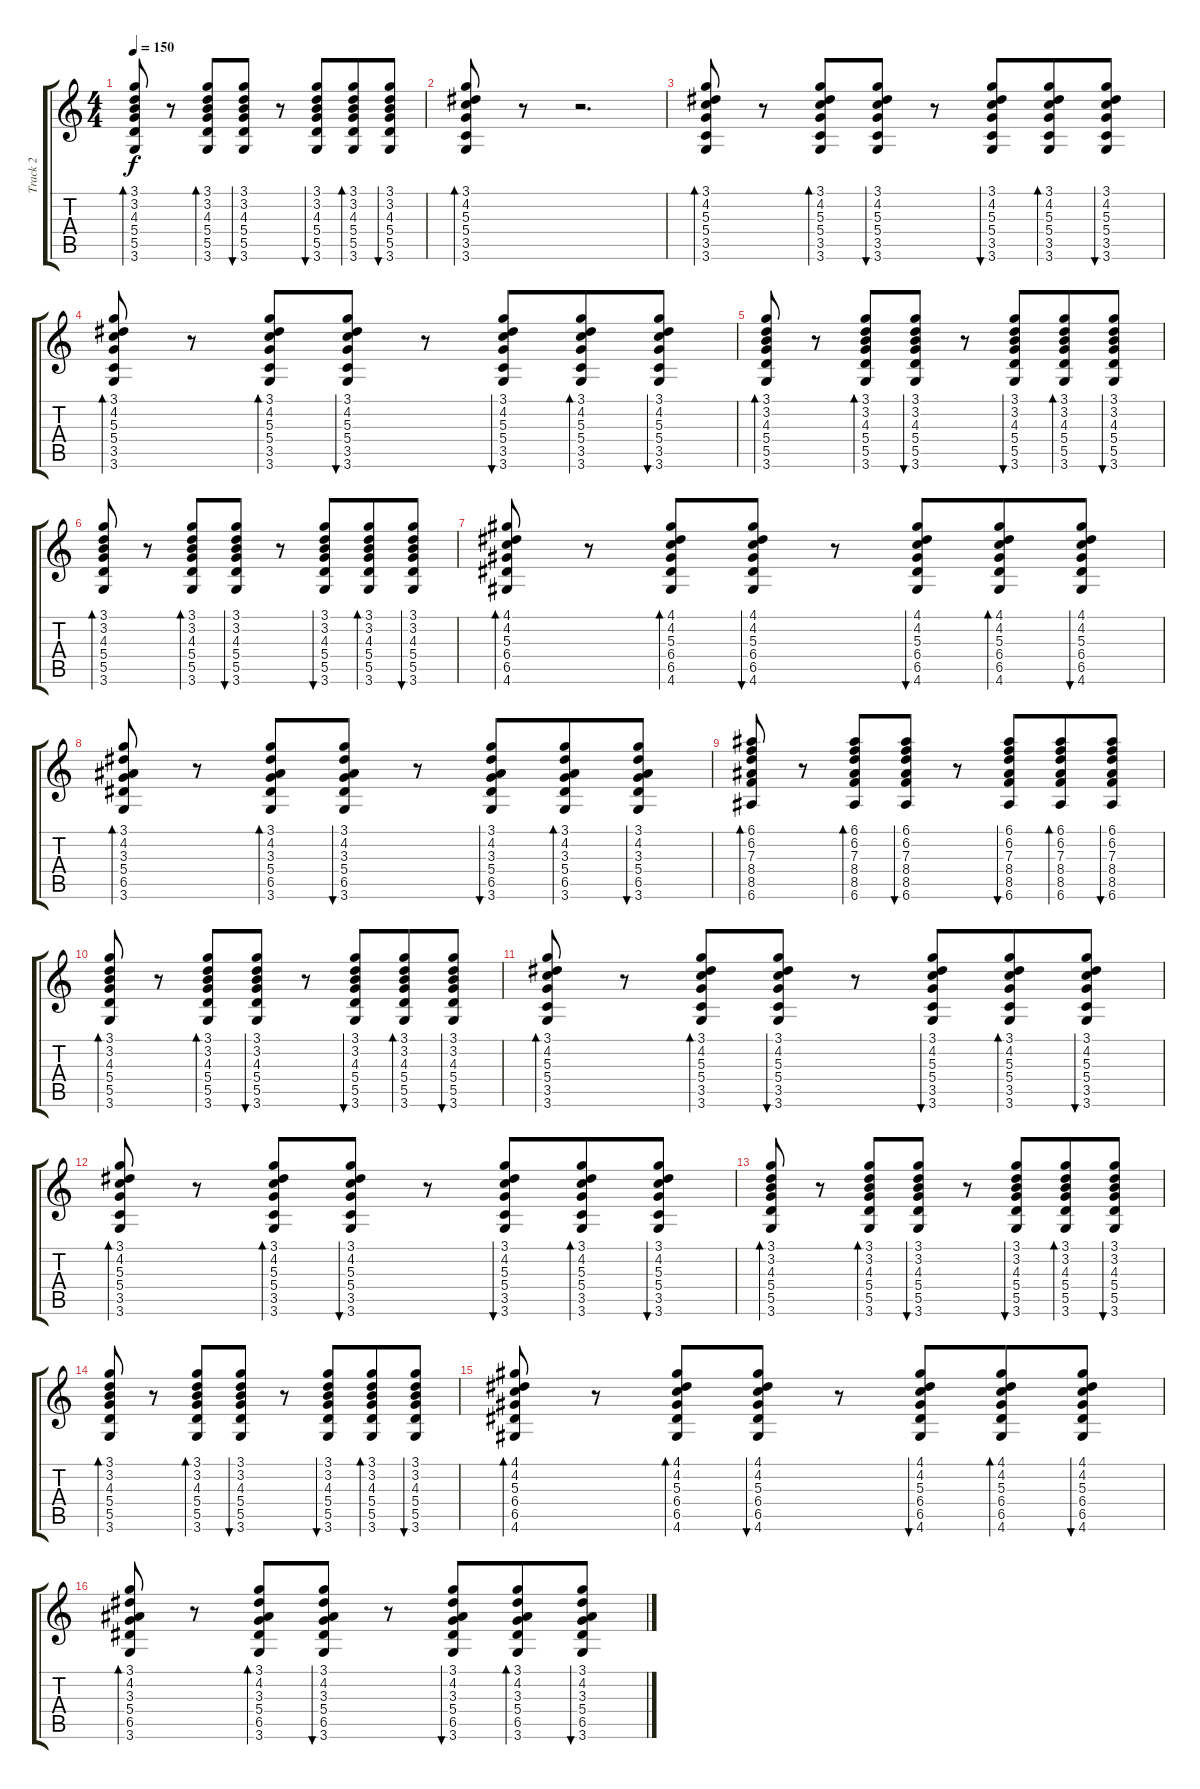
\track ("Track 2" "Track 2") {instrument electricguitarjazz}
\staff {score tabs}
\tuning (E4 B3 G3 D3 A2 E2) {hide}
\ts (4 4)
\tempo 150
\clef g2
\ks c
(3.1 3.2 4.3 5.4 5.5 3.6).8{bd 60 dy f} r.8 (3.1 3.2 4.3 5.4 5.5 3.6).8{bd 60} (3.1 3.2 4.3 5.4 5.5 3.6).8{bu 60} r.8 (3.1 3.2 4.3 5.4 5.5 3.6).8{bu 60 beam merge} (3.1 3.2 4.3 5.4 5.5 3.6).8{bd 60} (3.1 3.2 4.3 5.4 5.5 3.6).8{bu 60} |
(3.1 4.2 5.3 5.4 3.5 3.6).8{bd 60} r.8 r.2{d} |
(3.1 4.2 5.3 5.4 3.5 3.6).8{bd 60} r.8 (3.1 4.2 5.3 5.4 3.5 3.6).8{bd 60} (3.1 4.2 5.3 5.4 3.5 3.6).8{bu 60} r.8 (3.1 4.2 5.3 5.4 3.5 3.6).8{bu 60 beam merge} (3.1 4.2 5.3 5.4 3.5 3.6).8{bd 60} (3.1 4.2 5.3 5.4 3.5 3.6).8{bu 60} |
(3.1 4.2 5.3 5.4 3.5 3.6).8{bd 60} r.8 (3.1 4.2 5.3 5.4 3.5 3.6).8{bd 60} (3.1 4.2 5.3 5.4 3.5 3.6).8{bu 60} r.8 (3.1 4.2 5.3 5.4 3.5 3.6).8{bu 60 beam merge} (3.1 4.2 5.3 5.4 3.5 3.6).8{bd 60} (3.1 4.2 5.3 5.4 3.5 3.6).8{bu 60} |
(3.1 3.2 4.3 5.4 5.5 3.6).8{bd 60} r.8 (3.1 3.2 4.3 5.4 5.5 3.6).8{bd 60} (3.1 3.2 4.3 5.4 5.5 3.6).8{bu 60} r.8 (3.1 3.2 4.3 5.4 5.5 3.6).8{bu 60 beam merge} (3.1 3.2 4.3 5.4 5.5 3.6).8{bd 60} (3.1 3.2 4.3 5.4 5.5 3.6).8{bu 60} |
(3.1 3.2 4.3 5.4 5.5 3.6).8{bd 60} r.8 (3.1 3.2 4.3 5.4 5.5 3.6).8{bd 60} (3.1 3.2 4.3 5.4 5.5 3.6).8{bu 60} r.8 (3.1 3.2 4.3 5.4 5.5 3.6).8{bu 60 beam merge} (3.1 3.2 4.3 5.4 5.5 3.6).8{bd 60} (3.1 3.2 4.3 5.4 5.5 3.6).8{bu 60} |
(4.1 4.2 5.3 6.4 6.5 4.6).8{bd 60} r.8 (4.1 4.2 5.3 6.4 6.5 4.6).8{bd 60} (4.1 4.2 5.3 6.4 6.5 4.6).8{bu 60} r.8 (4.1 4.2 5.3 6.4 6.5 4.6).8{bu 60 beam merge} (4.1 4.2 5.3 6.4 6.5 4.6).8{bd 60} (4.1 4.2 5.3 6.4 6.5 4.6).8{bu 60} |
(3.1 4.2 3.3 5.4 6.5 3.6).8{bd 60} r.8 (3.1 4.2 3.3 5.4 6.5 3.6).8{bd 60} (3.1 4.2 3.3 5.4 6.5 3.6).8{bu 60} r.8 (3.1 4.2 3.3 5.4 6.5 3.6).8{bu 60 beam merge} (3.1 4.2 3.3 5.4 6.5 3.6).8{bd 60} (3.1 4.2 3.3 5.4 6.5 3.6).8{bu 60} |
(6.1 6.2 7.3 8.4 8.5 6.6).8{bd 60} r.8 (6.1 6.2 7.3 8.4 8.5 6.6).8{bd 60} (6.1 6.2 7.3 8.4 8.5 6.6).8{bu 60} r.8 (6.1 6.2 7.3 8.4 8.5 6.6).8{bu 60 beam merge} (6.1 6.2 7.3 8.4 8.5 6.6).8{bd 60} (6.1 6.2 7.3 8.4 8.5 6.6).8{bu 60} |
(3.1 3.2 4.3 5.4 5.5 3.6).8{bd 60} r.8 (3.1 3.2 4.3 5.4 5.5 3.6).8{bd 60} (3.1 3.2 4.3 5.4 5.5 3.6).8{bu 60} r.8 (3.1 3.2 4.3 5.4 5.5 3.6).8{bu 60 beam merge} (3.1 3.2 4.3 5.4 5.5 3.6).8{bd 60} (3.1 3.2 4.3 5.4 5.5 3.6).8{bu 60} |
(3.1 4.2 5.3 5.4 3.5 3.6).8{bd 60} r.8 (3.1 4.2 5.3 5.4 3.5 3.6).8{bd 60} (3.1 4.2 5.3 5.4 3.5 3.6).8{bu 60} r.8 (3.1 4.2 5.3 5.4 3.5 3.6).8{bu 60 beam merge} (3.1 4.2 5.3 5.4 3.5 3.6).8{bd 60} (3.1 4.2 5.3 5.4 3.5 3.6).8{bu 60} |
(3.1 4.2 5.3 5.4 3.5 3.6).8{bd 60} r.8 (3.1 4.2 5.3 5.4 3.5 3.6).8{bd 60} (3.1 4.2 5.3 5.4 3.5 3.6).8{bu 60} r.8 (3.1 4.2 5.3 5.4 3.5 3.6).8{bu 60 beam merge} (3.1 4.2 5.3 5.4 3.5 3.6).8{bd 60} (3.1 4.2 5.3 5.4 3.5 3.6).8{bu 60} |
(3.1 3.2 4.3 5.4 5.5 3.6).8{bd 60} r.8 (3.1 3.2 4.3 5.4 5.5 3.6).8{bd 60} (3.1 3.2 4.3 5.4 5.5 3.6).8{bu 60} r.8 (3.1 3.2 4.3 5.4 5.5 3.6).8{bu 60 beam merge} (3.1 3.2 4.3 5.4 5.5 3.6).8{bd 60} (3.1 3.2 4.3 5.4 5.5 3.6).8{bu 60} |
(3.1 3.2 4.3 5.4 5.5 3.6).8{bd 60} r.8 (3.1 3.2 4.3 5.4 5.5 3.6).8{bd 60} (3.1 3.2 4.3 5.4 5.5 3.6).8{bu 60} r.8 (3.1 3.2 4.3 5.4 5.5 3.6).8{bu 60 beam merge} (3.1 3.2 4.3 5.4 5.5 3.6).8{bd 60} (3.1 3.2 4.3 5.4 5.5 3.6).8{bu 60} |
(4.1 4.2 5.3 6.4 6.5 4.6).8{bd 60} r.8 (4.1 4.2 5.3 6.4 6.5 4.6).8{bd 60} (4.1 4.2 5.3 6.4 6.5 4.6).8{bu 60} r.8 (4.1 4.2 5.3 6.4 6.5 4.6).8{bu 60 beam merge} (4.1 4.2 5.3 6.4 6.5 4.6).8{bd 60} (4.1 4.2 5.3 6.4 6.5 4.6).8{bu 60} |
(3.1 4.2 3.3 5.4 6.5 3.6).8{bd 60} r.8 (3.1 4.2 3.3 5.4 6.5 3.6).8{bd 60} (3.1 4.2 3.3 5.4 6.5 3.6).8{bu 60} r.8 (3.1 4.2 3.3 5.4 6.5 3.6).8{bu 60 beam merge} (3.1 4.2 3.3 5.4 6.5 3.6).8{bd 60} (3.1 4.2 3.3 5.4 6.5 3.6).8{bu 60}
